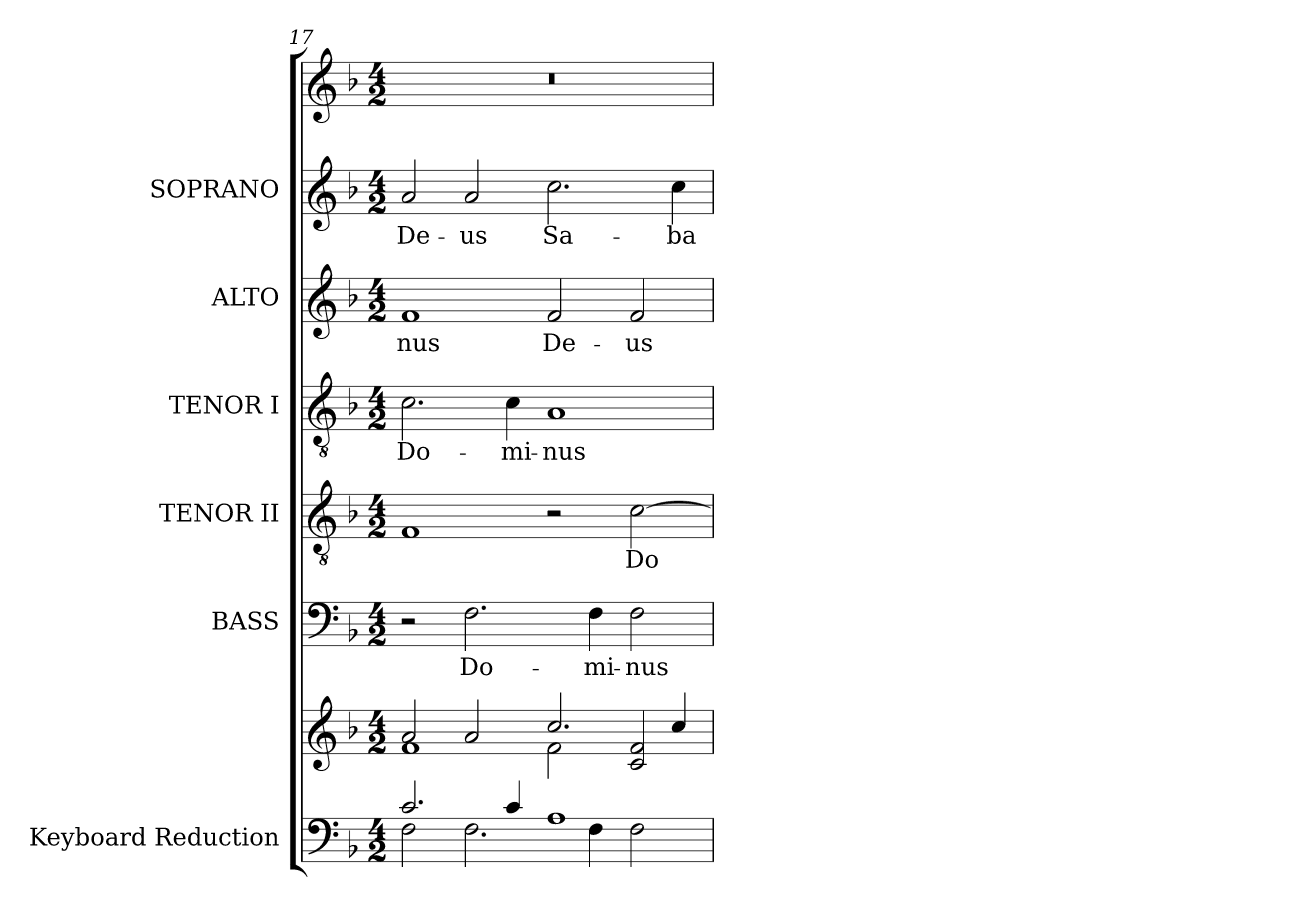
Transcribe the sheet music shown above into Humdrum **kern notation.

**kern	**kern	**kern	**text	**kern	**text	**kern	**text	**kern	**text	**kern	**text	**kern
*part7	*part7	*part6	*part6	*part5	*part5	*part4	*part4	*part3	*part3	*part2	*part2	*part1
*staff8	*staff7	*staff6	*staff6	*staff5	*staff5	*staff4	*staff4	*staff3	*staff3	*staff2	*staff2	*staff1
*I"Keyboard Reduction	*	*I"BASS	*	*I"TENOR II	*	*I"TENOR I	*	*I"ALTO	*	*I"SOPRANO	*	*
*I'Reduc.	*	*I'B.	*	*I'T. II	*	*I'T. I	*	*I'A.	*	*I'S.	*	*
!!LO:PB:g=z
*clefF4	*clefG2	*clefF4	*	*clefGv2	*	*clefGv2	*	*clefG2	*	*clefG2	*	*clefG2
*	*	*	*	*ITrd7c12	*	*ITrd7c12	*	*	*	*	*	*
*k[b-]	*k[b-]	*k[b-]	*	*k[b-]	*	*k[b-]	*	*k[b-]	*	*k[b-]	*	*k[b-]
*F:	*F:	*F:	*	*F:	*	*F:	*	*F:	*	*F:	*	*F:
*M4/2	*M4/2	*M4/2	*	*M4/2	*	*M4/2	*	*M4/2	*	*M4/2	*	*M4/2
=17	=17	=17	=17	=17	=17	=17	=17	=17	=17	=17	=17	=17
*^	*^	*	*	*	*	*	*	*	*	*	*	*
!	!	!	!	!	!	!	!	!	!LO:LY:b:color=#000000	!	!	!	!	!
!	!	!	!	!	!	!	!	!	!	!	!LO:LY:b:color=#000000	!	!	!
!	!	!	!	!	!	!	!	!	!	!	!	!	!LO:LY:b:color=#000000	!LO:N:vis=1
2.ci/	2Fi\	2ai/	1fi	2r	.	1FFi	.	2.Ci\	Do-	1fi	-nus	2ai/	De-	0r
!	!	!	!	!	!LO:LY:b:color=#000000	!	!	!	!	!	!	!	!	!
!	!	!	!	!	!	!	!	!	!	!	!	!	!LO:LY:b:color=#000000	!
.	2.Fi\	2ai/	.	2.Fi\	Do-	.	.	.	.	.	.	2ai/	-us	.
!	!	!	!	!	!	!	!	!	!LO:LY:b:color=#000000	!	!	!	!	!
4ci/	.	.	.	.	.	.	.	4Ci\	-mi-	.	.	.	.	.
!	!	!	!	!	!	!	!	!	!LO:LY:b:color=#000000	!	!	!	!	!
!	!	!	!	!	!	!	!	!	!	!	!LO:LY:b:color=#000000	!	!	!
!	!	!	!	!	!	!	!	!	!	!	!	!	!LO:LY:b:color=#000000	!
1Ai	.	2.cci/	2fi\	.	.	2r	.	1AAi	-nus	2fi/	De-	2.cci\	Sa-	.
!	!	!	!	!	!LO:LY:b:color=#000000	!	!	!	!	!	!	!	!	!
.	4Fi\	.	.	4Fi\	-mi-	.	.	.	.	.	.	.	.	.
!	!	!	!	!	!LO:LY:b:color=#000000	!	!	!	!	!	!	!	!	!
!	!	!	!	!	!	!	!LO:LY:b:color=#000000	!	!	!	!	!	!	!
!	!	!	!	!	!	!	!	!	!	!	!LO:LY:b:color=#000000	!	!	!
.	2Fi\	.	2ci/ 2fi	2Fi\	-nus	[2Ci\	Do-	.	.	2fi/	-us	.	.	.
!	!	!	!	!	!	!	!	!	!	!	!	!	!LO:LY:b:color=#000000	!
.	.	4cci/	.	.	.	.	.	.	.	.	.	4cci\	-ba-	.
*v	*v	*	*	*	*	*	*	*	*	*	*	*	*	*
*	*v	*v	*	*	*	*	*	*	*	*	*	*	*
=	=	=	=	=	=	=	=	=	=	=	=	=
*-	*-	*-	*-	*-	*-	*-	*-	*-	*-	*-	*-	*-
